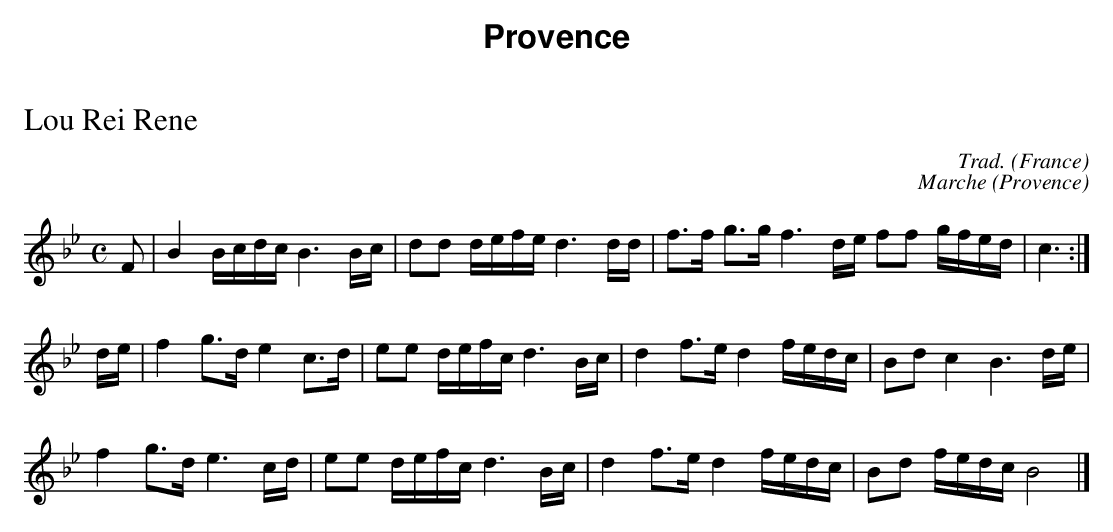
X:1
T:Lou Rei Rene
O:France
C:Trad.
M:C
L:1/8
K:Bb
V:Galoubet
F | B2 B/c/d/c/ B3B/c/ | dd d/e/f/e/ d3d/d/ | f>f g>g f3d/e/ ff g/f/e/d/ | c3 :|
d/e/ | f2g>d e2c>d | ee d/e/f/c/ d3B/c/ | d2 f>e d2 f/e/d/c/ | Bd c2 B3d/e/ |
 f2g>d e3c/d/ | ee d/e/f/c/ d3B/c/ |  d2f>e d2f/e/d/c/ | Bd f/e/d/c/ B4 |]
